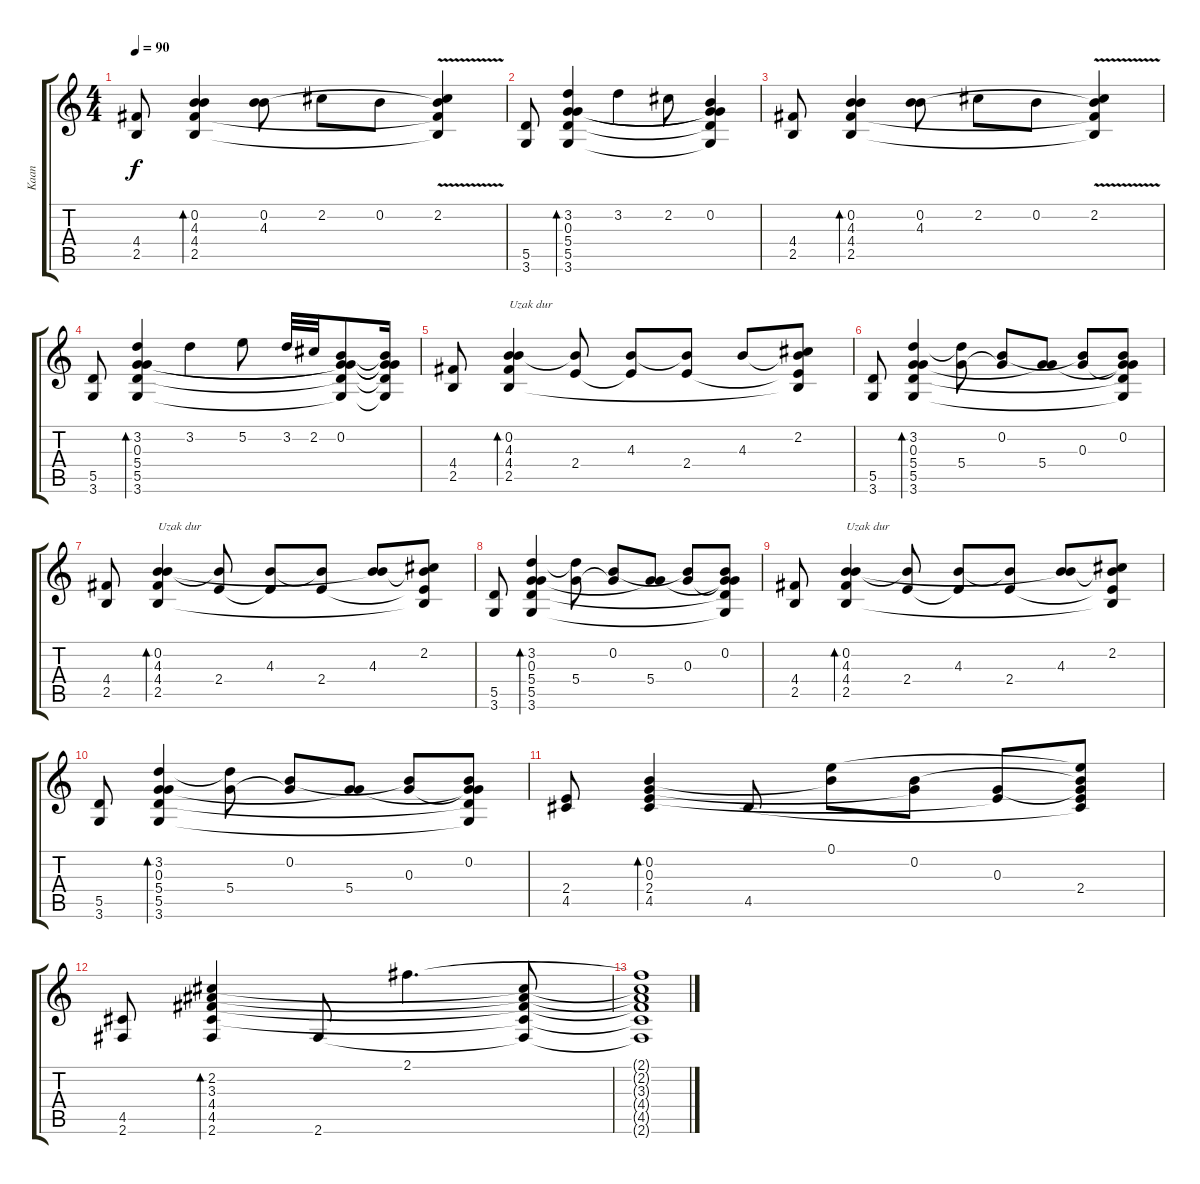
\track ("Kaan" "Kaan") {instrument electricguitarclean}
\staff {score tabs}
\tuning (E4 B3 G3 D3 A2 E2) {hide}
\ts (4 4)
\tempo 90
\clef g2
\ks c
(4.4 2.5).8{dy f instrument electricguitarclean} (0.2 4.3 4.4 2.5).4{bd 480} (0.2 4.3).8 2.2.8 0.2.8 (2.2{v} 4.3{t} 4.4{t} 2.5{t}).4 |
(5.5 3.6).8 (3.2 0.3 5.4 5.5 3.6).4{bd 480} 3.2.4 2.2.8 (0.2 0.3{t} 5.4{t} 5.5{t} 3.6{t}).4 |
(4.4 2.5).8 (0.2 4.3 4.4 2.5).4{bd 480} (0.2 4.3).8 2.2.8 0.2.8 (2.2{v} 4.3{t} 4.4{t} 2.5{t}).4 |
(5.5 3.6).8 (3.2 0.3 5.4 5.5 3.6).4{bd 480} 3.2.4 5.2.8 3.2.32 2.2.32 (0.2 0.3{t} 5.4{t} 5.5{t} 3.6{t}).8 (0.2{t} 0.3{t} 5.4{t} 5.5{t} 3.6{t}).16 |
(4.4 2.5).8 (0.2 4.3 4.4 2.5).4{bd 480 txt "Uzak dur"} (4.3{t} 2.4).8 (4.3 2.4{t}).8 (4.3{t} 2.4).8 4.3.8 (2.2 4.3{t} 2.4{t} 2.5{t}).8 |
(5.5 3.6).8 (3.2 0.3 5.4 5.5 3.6).4{bd 480} (3.2{t} 5.4).8 (0.2 5.4{t}).8 (0.3{t} 5.4).8 (0.2{t} 0.3).8 (0.2 0.3{t} 5.4{t} 5.5{t} 3.6{t}).8 |
(4.4 2.5).8 (0.2 4.3 4.4 2.5).4{bd 480 txt "Uzak dur"} (4.3{t} 2.4).8 (4.3 2.4{t}).8 (4.3{t} 2.4).8 (0.2{t} 4.3).8 (2.2 4.3{t} 2.4{t} 2.5{t}).8 |
(5.5 3.6).8 (3.2 0.3 5.4 5.5 3.6).4{bd 480} (3.2{t} 5.4).8 (0.2 5.4{t}).8 (0.3{t} 5.4).8 (0.2{t} 0.3).8 (0.2 0.3{t} 5.4{t} 5.5{t} 3.6{t}).8 |
(4.4 2.5).8 (0.2 4.3 4.4 2.5).4{bd 480 txt "Uzak dur"} (4.3{t} 2.4).8 (4.3 2.4{t}).8 (4.3{t} 2.4).8 (0.2{t} 4.3).8 (2.2 4.3{t} 2.4{t} 2.5{t}).8 |
(5.5 3.6).8 (3.2 0.3 5.4 5.5 3.6).4{bd 480} (3.2{t} 5.4).8 (0.2 5.4{t}).8 (0.3{t} 5.4).8 (0.2{t} 0.3).8 (0.2 0.3{t} 5.4{t} 5.5{t} 3.6{t}).8 |
(2.4 4.5).8 (0.2 0.3 2.4 4.5).4{bd 480} 4.5.8 (0.1 0.2{t}).8 (0.2 0.3{t}).8 (0.3 2.4{t}).8 (0.1{t} 0.2{t} 0.3{t} 2.4 4.5{t}).8 |
(4.5 2.6).8 (2.2 3.3 4.4 4.5 2.6).4{bd 480} 2.6.8 2.1.4{d} (2.2{t} 3.3{t} 4.4{t} 4.5{t} 2.6{t}).8 |
(2.1{t} 2.2{t} 3.3{t} 4.4{t} 4.5{t} 2.6{t}).1
